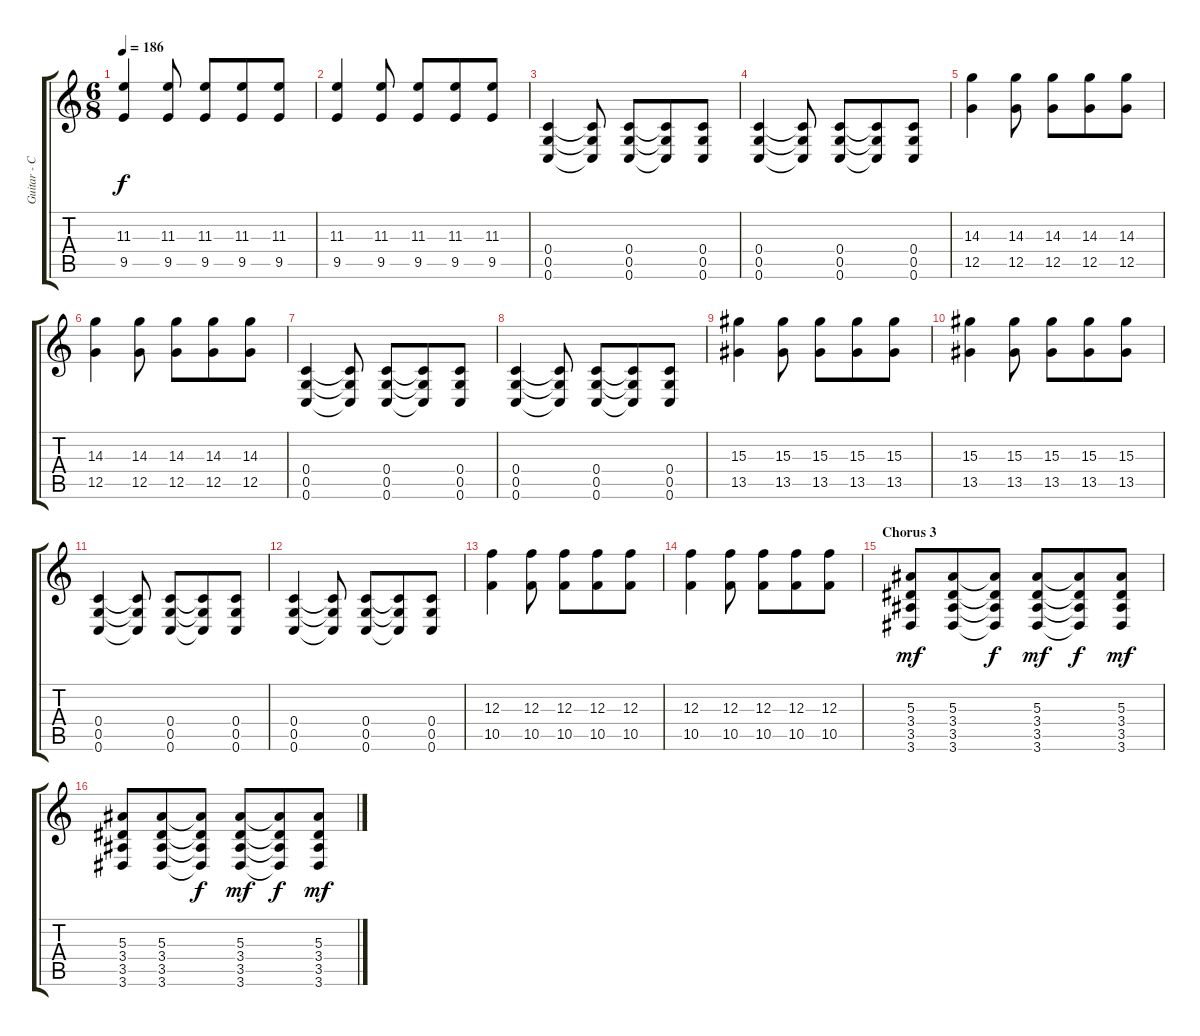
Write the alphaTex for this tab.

\track ("Guitar - Chino Moreno" "Guitar - C") {instrument overdrivenguitar}
\staff {score tabs}
\tuning (D4 A3 F3 C3 G2 C2) {hide}
\ts (6 8)
\tempo 186
\clef g2
\ks c
(11.3 9.5).4{dy f} (11.3 9.5).8 (11.3 9.5).8 (11.3 9.5).8 (11.3 9.5).8 |
(11.3 9.5).4 (11.3 9.5).8 (11.3 9.5).8 (11.3 9.5).8 (11.3 9.5).8 |
(0.4 0.5 0.6).4 (0.4{t} 0.5{t} 0.6{t}).8 (0.4 0.5 0.6).8 (0.4{t} 0.5{t} 0.6{t}).8 (0.4 0.5 0.6).8 |
(0.4 0.5 0.6).4 (0.4{t} 0.5{t} 0.6{t}).8 (0.4 0.5 0.6).8 (0.4{t} 0.5{t} 0.6{t}).8 (0.4 0.5 0.6).8 |
(14.3 12.5).4 (14.3 12.5).8 (14.3 12.5).8 (14.3 12.5).8 (14.3 12.5).8 |
(14.3 12.5).4 (14.3 12.5).8 (14.3 12.5).8 (14.3 12.5).8 (14.3 12.5).8 |
(0.4 0.5 0.6).4 (0.4{t} 0.5{t} 0.6{t}).8 (0.4 0.5 0.6).8 (0.4{t} 0.5{t} 0.6{t}).8 (0.4 0.5 0.6).8 |
(0.4 0.5 0.6).4 (0.4{t} 0.5{t} 0.6{t}).8 (0.4 0.5 0.6).8 (0.4{t} 0.5{t} 0.6{t}).8 (0.4 0.5 0.6).8 |
(15.3 13.5).4 (15.3 13.5).8 (15.3 13.5).8 (15.3 13.5).8 (15.3 13.5).8 |
(15.3 13.5).4 (15.3 13.5).8 (15.3 13.5).8 (15.3 13.5).8 (15.3 13.5).8 |
(0.4 0.5 0.6).4 (0.4{t} 0.5{t} 0.6{t}).8 (0.4 0.5 0.6).8 (0.4{t} 0.5{t} 0.6{t}).8 (0.4 0.5 0.6).8 |
(0.4 0.5 0.6).4 (0.4{t} 0.5{t} 0.6{t}).8 (0.4 0.5 0.6).8 (0.4{t} 0.5{t} 0.6{t}).8 (0.4 0.5 0.6).8 |
(12.3 10.5).4 (12.3 10.5).8 (12.3 10.5).8 (12.3 10.5).8 (12.3 10.5).8 |
(12.3 10.5).4 (12.3 10.5).8 (12.3 10.5).8 (12.3 10.5).8 (12.3 10.5).8 |
\section ("" "Chorus 3")
(5.3 3.4 3.5 3.6).8{dy mf} (5.3 3.4 3.5 3.6).8 (5.3{t} 3.4{t} 3.5{t} 3.6{t}).8{dy f} (5.3 3.4 3.5 3.6).8{dy mf} (5.3{t} 3.4{t} 3.5{t} 3.6{t}).8{dy f} (5.3 3.4 3.5 3.6).8{dy mf} |
(5.3 3.4 3.5 3.6).8 (5.3 3.4 3.5 3.6).8 (5.3{t} 3.4{t} 3.5{t} 3.6{t}).8{dy f} (5.3 3.4 3.5 3.6).8{dy mf} (5.3{t} 3.4{t} 3.5{t} 3.6{t}).8{dy f} (5.3 3.4 3.5 3.6).8{dy mf}
